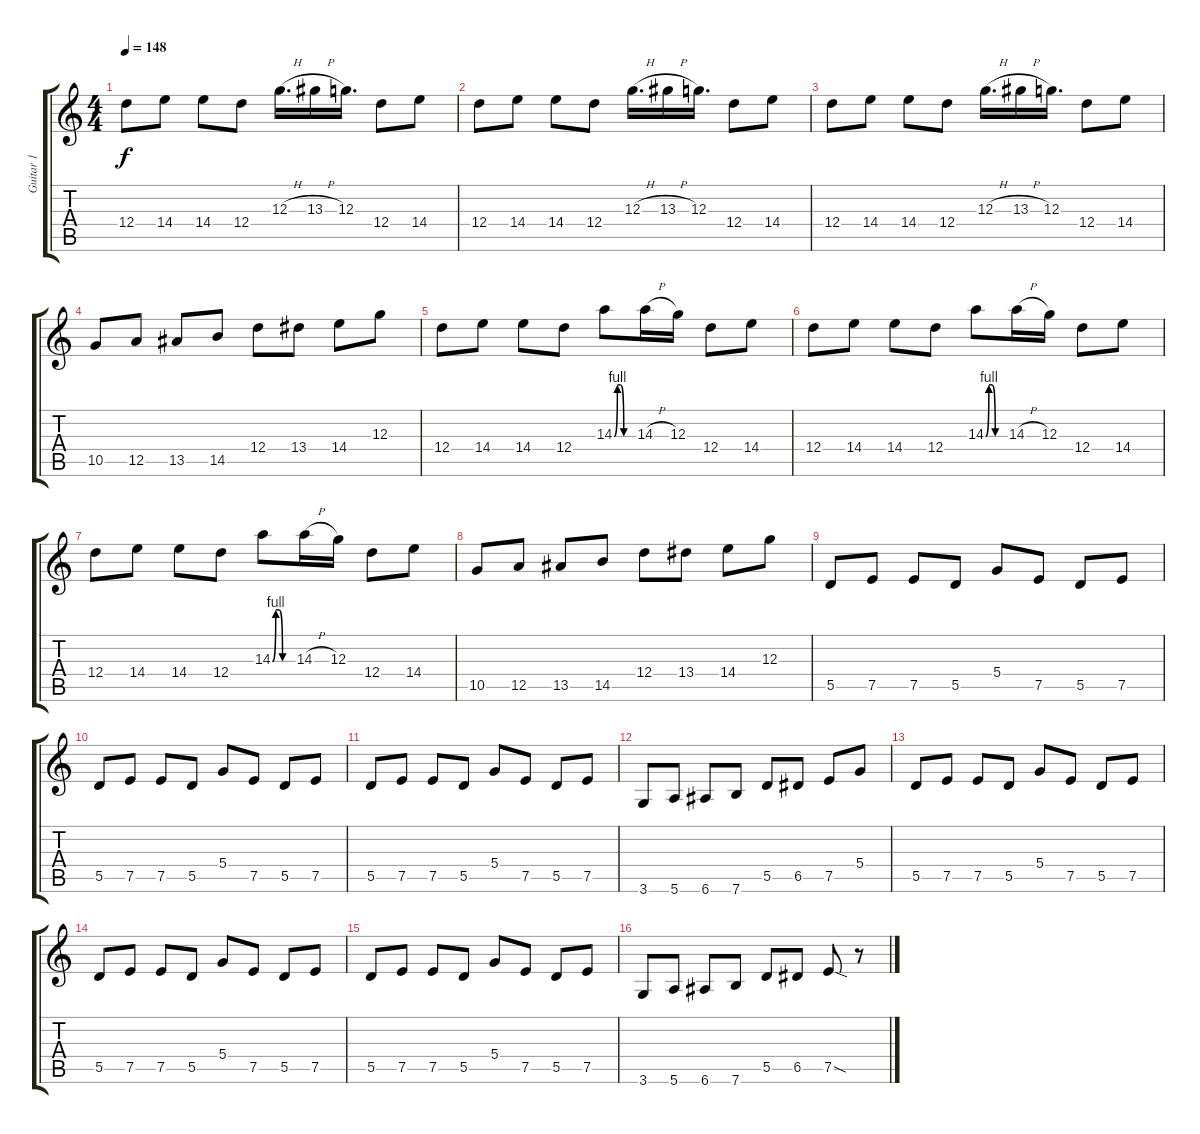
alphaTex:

\track ("Guitar 1" "Guitar 1") {instrument distortionguitar}
\staff {score tabs}
\tuning (E4 B3 G3 D3 A2 E2) {hide}
\ts (4 4)
\tempo 148
\clef g2
\ks c
12.4.8{dy f} 14.4.8 14.4.8 12.4.8 12.3{h}.16{d} 13.3{h}.16 12.3.16{d} 12.4.8 14.4.8 |
12.4.8 14.4.8 14.4.8 12.4.8 12.3{h}.16{d} 13.3{h}.16 12.3.16{d} 12.4.8 14.4.8 |
12.4.8 14.4.8 14.4.8 12.4.8 12.3{h}.16{d} 13.3{h}.16 12.3.16{d} 12.4.8 14.4.8 |
10.5.8 12.5.8 13.5.8 14.5.8 12.4.8 13.4.8 14.4.8 12.3.8 |
12.4.8 14.4.8 14.4.8 12.4.8 14.3{be (custom 0 0 10 4 20 4 30 0 60 0)}.8 14.3{h}.16 12.3.16 12.4.8 14.4.8 |
12.4.8 14.4.8 14.4.8 12.4.8 14.3{be (custom 0 0 10 4 20 4 30 0 60 0)}.8 14.3{h}.16 12.3.16 12.4.8 14.4.8 |
12.4.8 14.4.8 14.4.8 12.4.8 14.3{be (custom 0 0 10 4 20 4 30 0 60 0)}.8 14.3{h}.16 12.3.16 12.4.8 14.4.8 |
10.5.8 12.5.8 13.5.8 14.5.8 12.4.8 13.4.8 14.4.8 12.3.8 |
5.5.8 7.5.8 7.5.8 5.5.8 5.4.8 7.5.8 5.5.8 7.5.8 |
5.5.8 7.5.8 7.5.8 5.5.8 5.4.8 7.5.8 5.5.8 7.5.8 |
5.5.8 7.5.8 7.5.8 5.5.8 5.4.8 7.5.8 5.5.8 7.5.8 |
3.6.8 5.6.8 6.6.8 7.6.8 5.5.8 6.5.8 7.5.8 5.4.8 |
5.5.8 7.5.8 7.5.8 5.5.8 5.4.8 7.5.8 5.5.8 7.5.8 |
5.5.8 7.5.8 7.5.8 5.5.8 5.4.8 7.5.8 5.5.8 7.5.8 |
5.5.8 7.5.8 7.5.8 5.5.8 5.4.8 7.5.8 5.5.8 7.5.8 |
3.6.8 5.6.8 6.6.8 7.6.8 5.5.8 6.5.8 7.5{sod}.8 r.8
